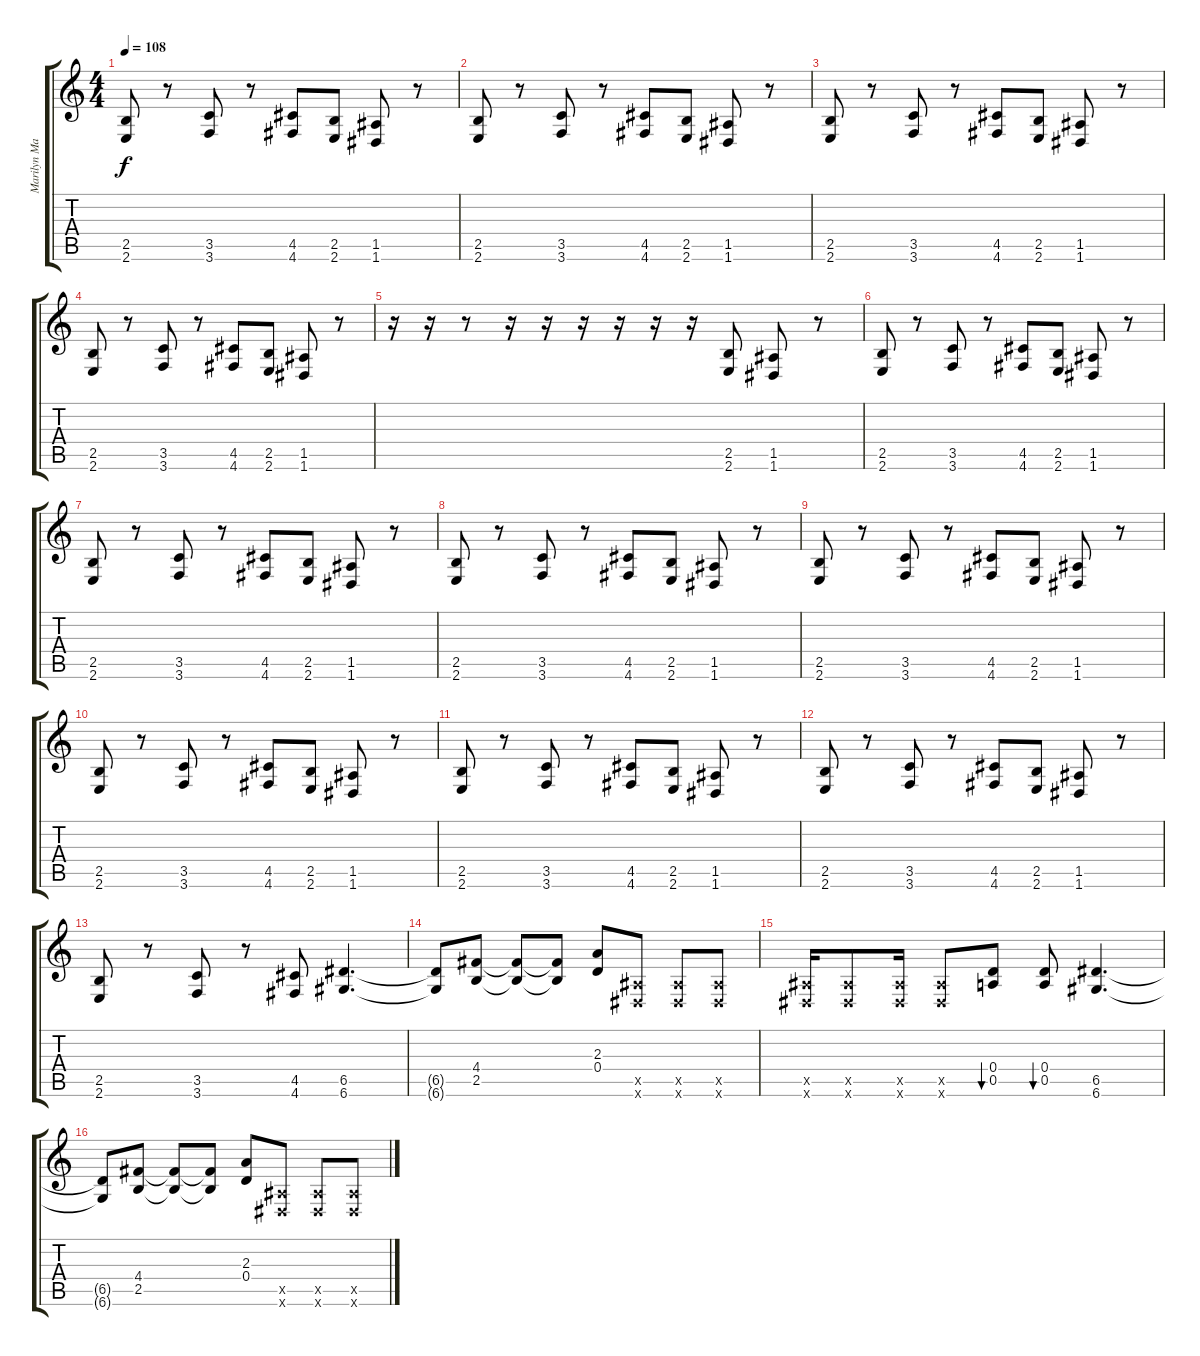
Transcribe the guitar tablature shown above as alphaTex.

\track ("Marilyn Manson" "Marilyn Ma") {instrument overdrivenguitar}
\staff {score tabs}
\tuning (E4 B3 G3 D3 A2 D2) {hide}
\ts (4 4)
\tempo 108
\clef g2
\ks c
(2.5 2.6).8{dy f} r.8 (3.5 3.6).8 r.8 (4.5 4.6).8 (2.5 2.6).8 (1.5 1.6).8 r.8 |
(2.5 2.6).8 r.8 (3.5 3.6).8 r.8 (4.5 4.6).8 (2.5 2.6).8 (1.5 1.6).8 r.8 |
(2.5 2.6).8 r.8 (3.5 3.6).8 r.8 (4.5 4.6).8 (2.5 2.6).8 (1.5 1.6).8 r.8 |
(2.5 2.6).8 r.8 (3.5 3.6).8 r.8 (4.5 4.6).8 (2.5 2.6).8 (1.5 1.6).8 r.8 |
r.16 r.16 r.8 r.16 r.16 r.16 r.16 r.16 r.16 (2.5 2.6).8 (1.5 1.6).8 r.8 |
(2.5 2.6).8 r.8 (3.5 3.6).8 r.8 (4.5 4.6).8 (2.5 2.6).8 (1.5 1.6).8 r.8 |
(2.5 2.6).8 r.8 (3.5 3.6).8 r.8 (4.5 4.6).8 (2.5 2.6).8 (1.5 1.6).8 r.8 |
(2.5 2.6).8 r.8 (3.5 3.6).8 r.8 (4.5 4.6).8 (2.5 2.6).8 (1.5 1.6).8 r.8 |
(2.5 2.6).8 r.8 (3.5 3.6).8 r.8 (4.5 4.6).8 (2.5 2.6).8 (1.5 1.6).8 r.8 |
(2.5 2.6).8 r.8 (3.5 3.6).8 r.8 (4.5 4.6).8 (2.5 2.6).8 (1.5 1.6).8 r.8 |
(2.5 2.6).8 r.8 (3.5 3.6).8 r.8 (4.5 4.6).8 (2.5 2.6).8 (1.5 1.6).8 r.8 |
(2.5 2.6).8 r.8 (3.5 3.6).8 r.8 (4.5 4.6).8 (2.5 2.6).8 (1.5 1.6).8 r.8 |
(2.5 2.6).8 r.8 (3.5 3.6).8 r.8 (4.5 4.6).8 (6.5 6.6).4{d} |
(6.5{t} 6.6{t}).8 (4.4 2.5).8 (4.4{t} 2.5{t}).8 (4.4{t} 2.5{t}).8 (2.3 0.4).8 (1.5{x} 1.6{x}).8 (1.5{x} 1.6{x}).8 (1.5{x} 1.6{x}).8 |
(1.5{x} 1.6{x}).16 (1.5{x} 1.6{x}).8 (1.5{x} 1.6{x}).16 (1.5{x} 1.6{x}).8 (0.4 0.5).8{bu 30} (0.4 0.5).8{bu 30} (6.5 6.6).4{d} |
(6.5{t} 6.6{t}).8 (4.4 2.5).8 (4.4{t} 2.5{t}).8 (4.4{t} 2.5{t}).8 (2.3 0.4).8 (1.5{x} 1.6{x}).8 (1.5{x} 1.6{x}).8 (1.5{x} 1.6{x}).8
